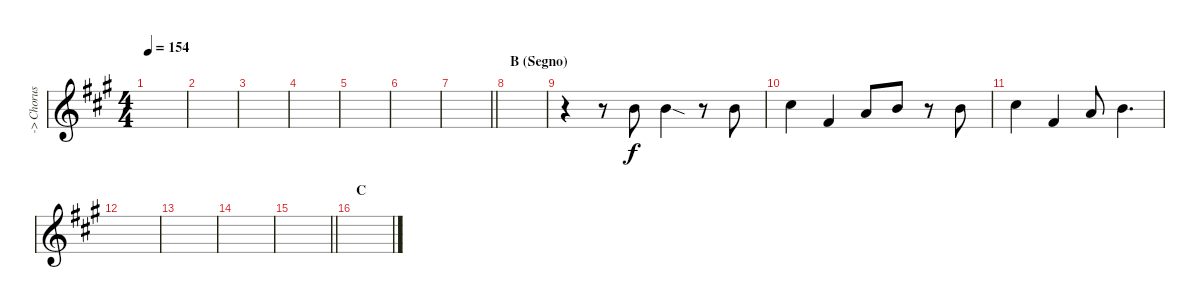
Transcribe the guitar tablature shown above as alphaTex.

\track ("-> Chorus" "-> Chorus") {instrument brasssection}
\staff {score}
\tuning (E4 B3 G3 D3 A2 E2) {hide}
\ts (4 4)
\tempo 154
\clef g2
\ks a
|
|
|
|
|
|
\barLineRight lightlight
|
\section ("" "B (Segno)")
|
r.4 r.8 7.1.8 7.1{sod}.4 r.8 7.1.8 |
9.1.4 2.1.4 5.1.8 7.1.8 r.8 7.1.8 |
9.1.4 2.1.4 5.1.8 7.1.4{d} |
|
|
|
\barLineRight lightlight
|
\section ("" "C")
